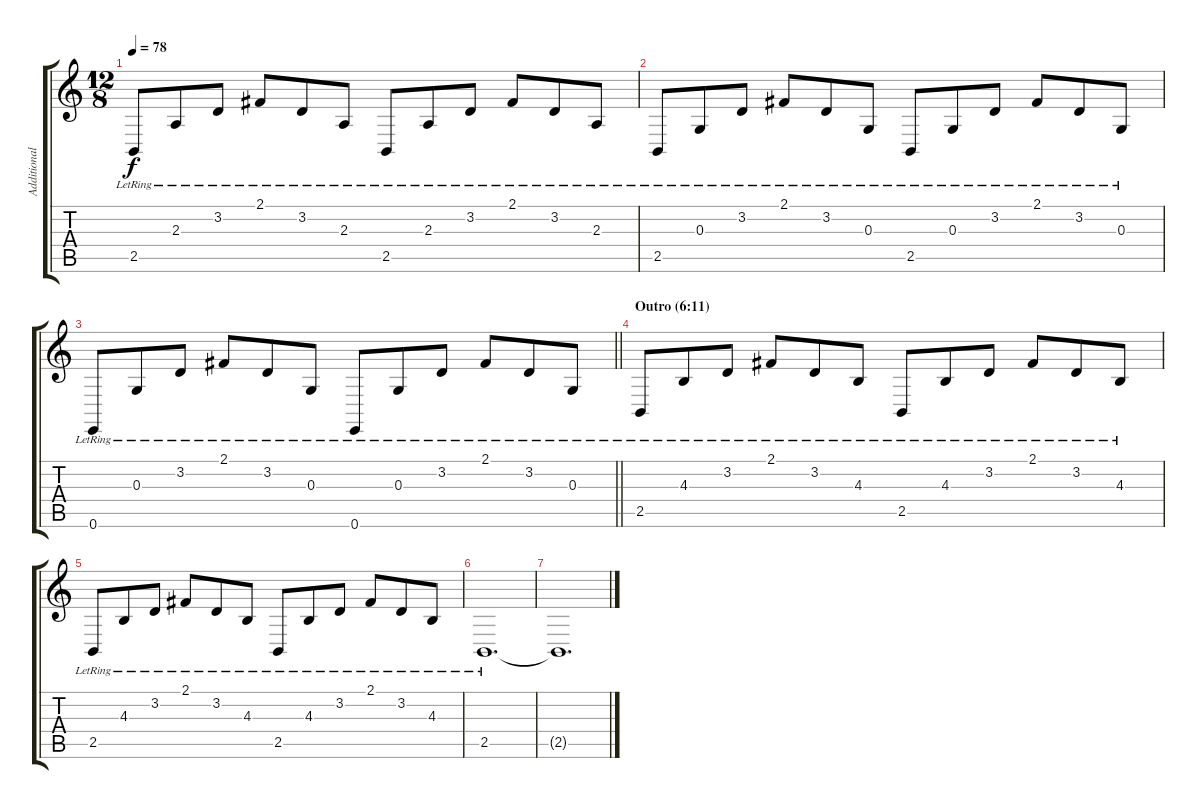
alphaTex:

\track ("Additional guitars" "Additional") {instrument dulcimer}
\staff {score tabs}
\tuning (E4 B3 G3 D3 A2 E2) {hide}
\ts (12 8)
\tempo 78
\clef g2
\ks c
2.5{lr}.8{dy f} 2.3{lr}.8 3.2{lr}.8 2.1{lr}.8 3.2{lr}.8 2.3{lr}.8 2.5{lr}.8 2.3{lr}.8 3.2{lr}.8 2.1{lr}.8 3.2{lr}.8 2.3{lr}.8 |
2.5{lr}.8 0.3{lr}.8 3.2{lr}.8 2.1{lr}.8 3.2{lr}.8 0.3{lr}.8 2.5{lr}.8 0.3{lr}.8 3.2{lr}.8 2.1{lr}.8 3.2{lr}.8 0.3{lr}.8 |
\barLineRight lightlight
0.6{lr}.8 0.3{lr}.8 3.2{lr}.8 2.1{lr}.8 3.2{lr}.8 0.3{lr}.8 0.6{lr}.8 0.3{lr}.8 3.2{lr}.8 2.1{lr}.8 3.2{lr}.8 0.3{lr}.8 |
\section ("" "Outro (6:11)")
2.5{lr}.8 4.3{lr}.8 3.2{lr}.8 2.1{lr}.8 3.2{lr}.8 4.3{lr}.8 2.5{lr}.8 4.3{lr}.8 3.2{lr}.8 2.1{lr}.8 3.2{lr}.8 4.3{lr}.8 |
2.5{lr}.8 4.3{lr}.8 3.2{lr}.8 2.1{lr}.8 3.2{lr}.8 4.3{lr}.8 2.5{lr}.8 4.3{lr}.8 3.2{lr}.8 2.1{lr}.8 3.2{lr}.8 4.3{lr}.8 |
2.5{lr}.1{d} |
2.5{t}.1{d volume 0}
